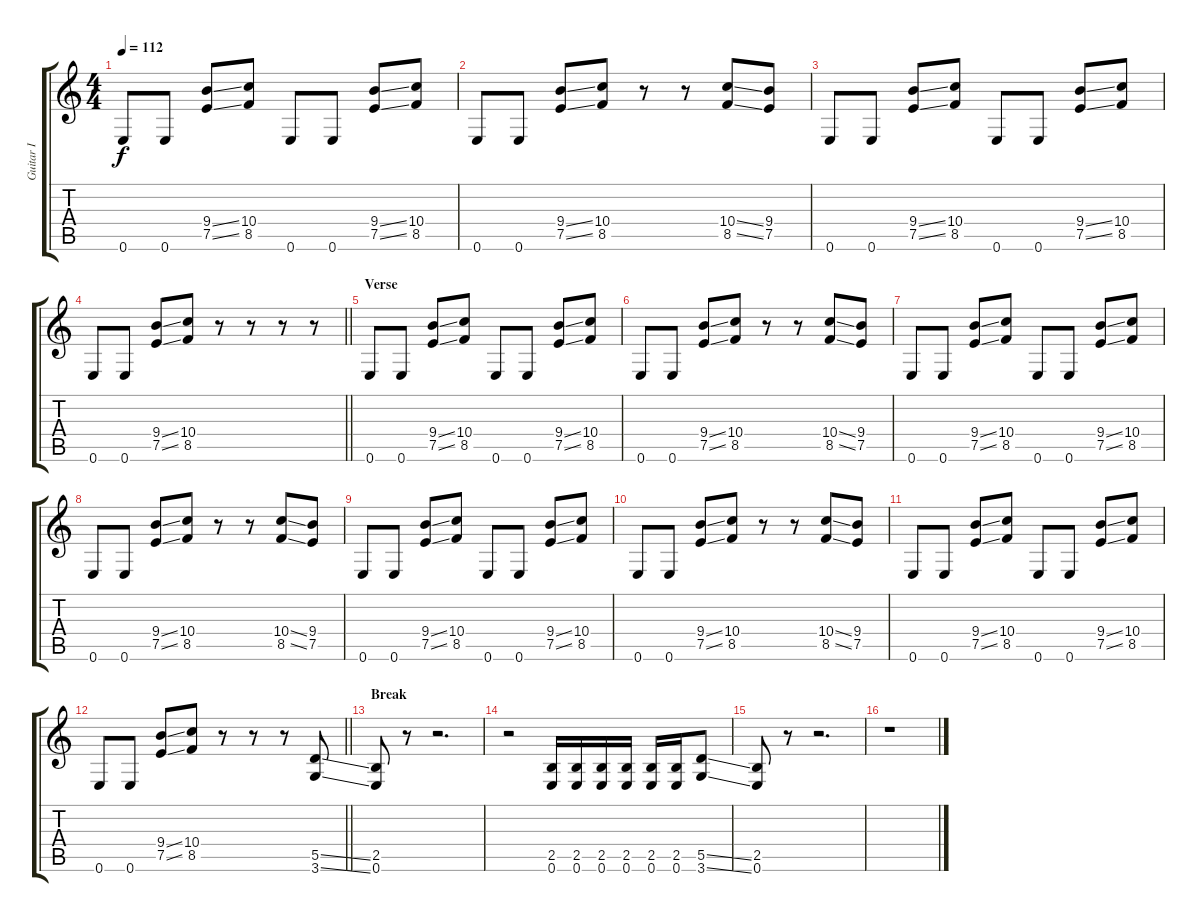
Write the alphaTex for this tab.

\track ("Guitar I" "Guitar I") {instrument distortionguitar}
\staff {score tabs}
\tuning (E4 B3 G3 D3 A2 E2) {hide}
\ts (4 4)
\tempo 112
\clef g2
\ks c
0.6.8{dy f} 0.6.8 (9.4{ss} 7.5{ss}).8 (10.4 8.5).8 0.6.8 0.6.8 (9.4{ss} 7.5{ss}).8 (10.4 8.5).8 |
0.6.8 0.6.8 (9.4{ss} 7.5{ss}).8 (10.4 8.5).8 r.8 r.8 (10.4{ss} 8.5{ss}).8 (9.4 7.5).8 |
0.6.8 0.6.8 (9.4{ss} 7.5{ss}).8 (10.4 8.5).8 0.6.8 0.6.8 (9.4{ss} 7.5{ss}).8 (10.4 8.5).8 |
\barLineRight lightlight
0.6.8 0.6.8 (9.4{ss} 7.5{ss}).8 (10.4 8.5).8 r.8 r.8 r.8 r.8 |
\section ("" "Verse")
0.6.8 0.6.8 (9.4{ss} 7.5{ss}).8 (10.4 8.5).8 0.6.8 0.6.8 (9.4{ss} 7.5{ss}).8 (10.4 8.5).8 |
0.6.8 0.6.8 (9.4{ss} 7.5{ss}).8 (10.4 8.5).8 r.8 r.8 (10.4{ss} 8.5{ss}).8 (9.4 7.5).8 |
0.6.8 0.6.8 (9.4{ss} 7.5{ss}).8 (10.4 8.5).8 0.6.8 0.6.8 (9.4{ss} 7.5{ss}).8 (10.4 8.5).8 |
0.6.8 0.6.8 (9.4{ss} 7.5{ss}).8 (10.4 8.5).8 r.8 r.8 (10.4{ss} 8.5{ss}).8 (9.4 7.5).8 |
0.6.8 0.6.8 (9.4{ss} 7.5{ss}).8 (10.4 8.5).8 0.6.8 0.6.8 (9.4{ss} 7.5{ss}).8 (10.4 8.5).8 |
0.6.8 0.6.8 (9.4{ss} 7.5{ss}).8 (10.4 8.5).8 r.8 r.8 (10.4{ss} 8.5{ss}).8 (9.4 7.5).8 |
0.6.8 0.6.8 (9.4{ss} 7.5{ss}).8 (10.4 8.5).8 0.6.8 0.6.8 (9.4{ss} 7.5{ss}).8 (10.4 8.5).8 |
\barLineRight lightlight
0.6.8 0.6.8 (9.4{ss} 7.5{ss}).8 (10.4 8.5).8 r.8 r.8 r.8 (5.5{ss} 3.6{ss}).8 |
\section ("" "Break")
(2.5 0.6).8 r.8 r.2{d} |
r.2 (2.5 0.6).16 (2.5 0.6).16 (2.5 0.6).16 (2.5 0.6).16 (2.5 0.6).16 (2.5 0.6).16 (5.5{ss} 3.6{ss}).8 |
(2.5 0.6).8 r.8 r.2{d} |
r.1
